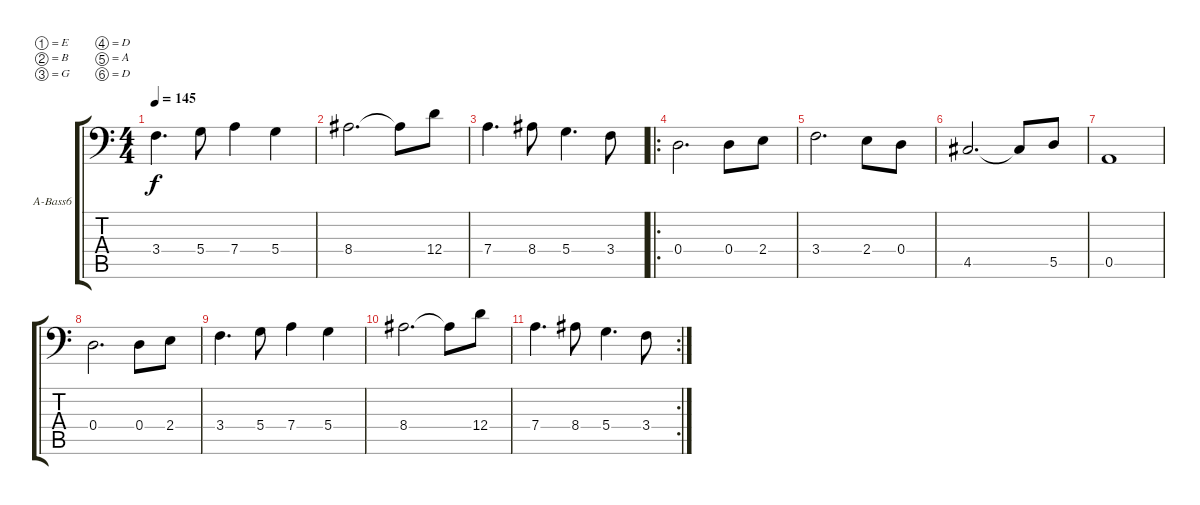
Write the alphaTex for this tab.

\bracketExtendMode groupsimilarinstruments
\firstSystemTrackNameOrientation horizontal
\otherSystemsTrackNameOrientation horizontal
\track ("Lecter (KeybLow)" "A-Bass6") {instrument acousticbass}
\staff {score tabs}
\tuning (E3 B2 G2 D2 A1 D1)
\ts (4 4)
\tempo 145
\clef f4
\ks c
3.4.4{d dy f} 5.4.8 7.4.4 5.4.4 |
8.4.2{d} 8.4{t}.8 12.4.8 |
7.4.4{d} 8.4.8 5.4.4{d} 3.4.8 |
\ro
0.4.2{d} 0.4.8 2.4.8 |
3.4.2{d} 2.4.8 0.4.8 |
4.5.2{d} 4.5{t}.8 5.5.8 |
0.5.1 |
0.4.2{d} 0.4.8 2.4.8 |
3.4.4{d} 5.4.8 7.4.4 5.4.4 |
8.4.2{d} 8.4{t}.8 12.4.8 |
\rc 2
7.4.4{d} 8.4.8 5.4.4{d} 3.4.8
